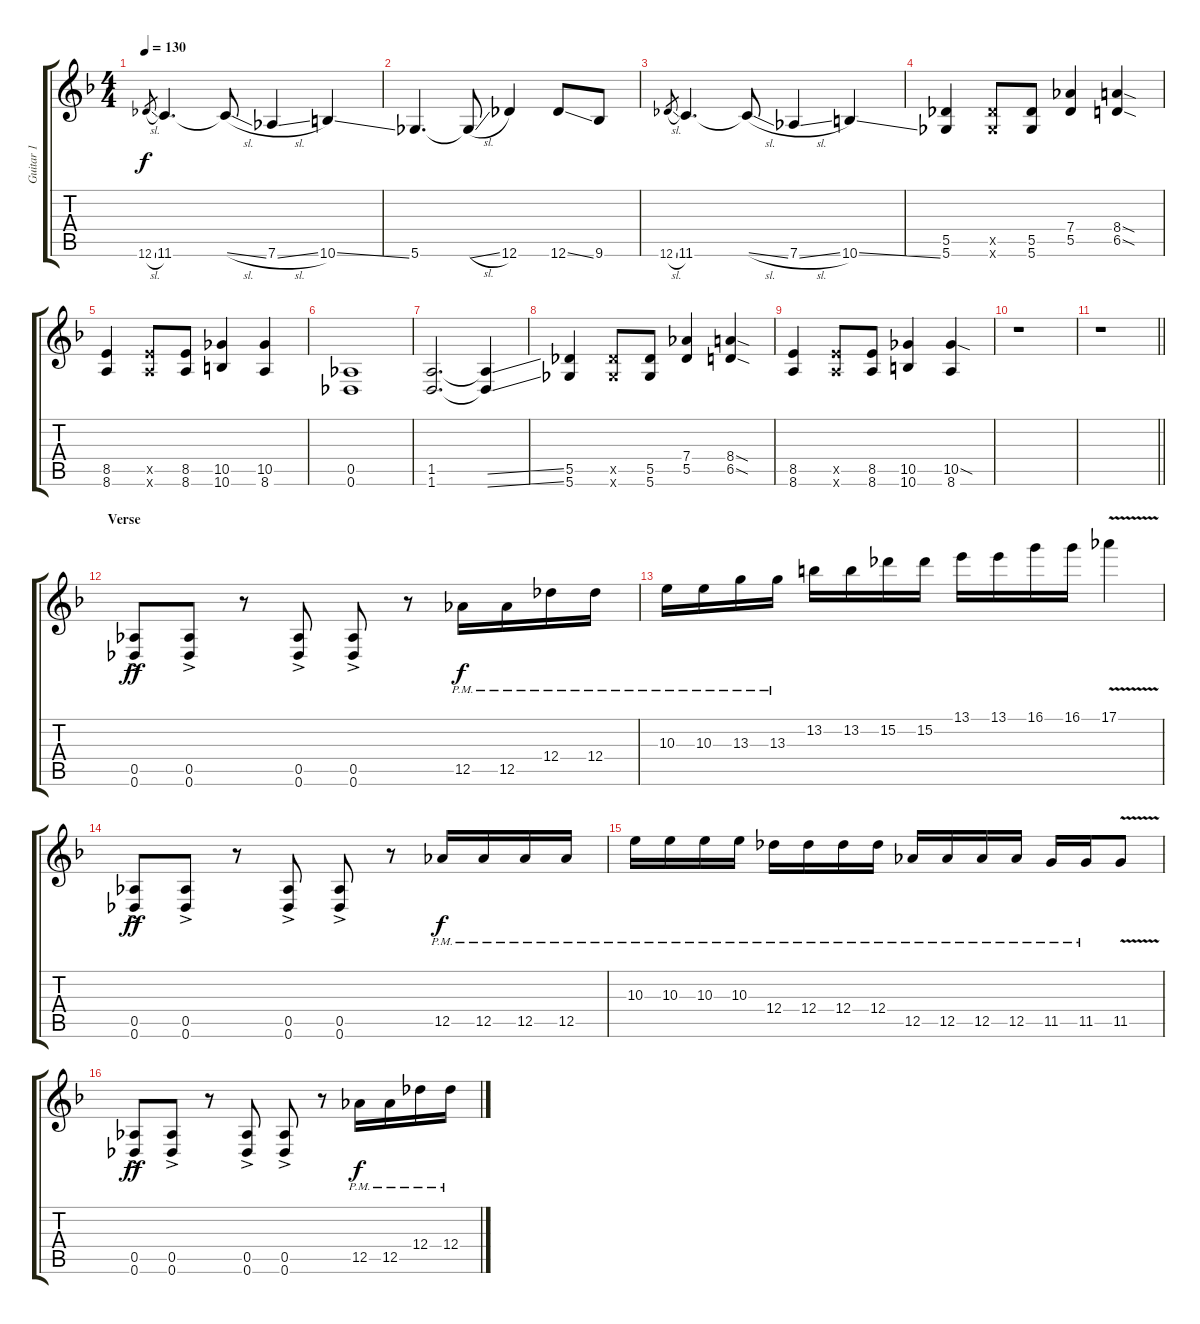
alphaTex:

\track ("Guitar 1" "Guitar 1") {instrument distortionguitar}
\staff {score tabs}
\tuning (Eb4 Bb3 Gb3 Db3 Ab2 Db2) {hide}
\ts (4 4)
\tempo 130
\clef g2
\ks f
12.6{sl}.8{gr dy f} 11.6.4{d} 11.6{sl t}.8 7.6{sl}.4 10.6{ss}.4 |
5.6.4{d} 5.6{sl t}.8 12.6.4 12.6{ss}.8 9.6.8 |
12.6{sl}.8{gr} 11.6.4{d} 11.6{sl t}.8 7.6{sl}.4 10.6{ss}.4 |
(5.5 5.6).4 (5.5{x} 5.6{x}).8 (5.5 5.6).8 (7.4 5.5).4 (8.4{sod} 6.5{sod}).4 |
(8.5 8.6).4 (8.5{x} 8.6{x}).8 (8.5 8.6).8 (10.5 10.6).4 (10.5 8.6).4 |
(0.5 0.6).1 |
(1.5 1.6).2{d} (1.5{ss t} 1.6{ss t}).4 |
(5.5 5.6).4 (5.5{x} 5.6{x}).8 (5.5 5.6).8 (7.4 5.5).4 (8.4{sod} 6.5{sod}).4 |
(8.5 8.6).4 (8.5{x} 8.6{x}).8 (8.5 8.6).8 (10.5 10.6).4 (10.5{sod} 8.6).4 |
r.1 |
\barLineRight lightlight
r.1 |
\section ("" "Verse")
(0.5{ac} 0.6{ac}).8{dy ff} (0.5{ac} 0.6{ac}).8 r.8 (0.5{ac} 0.6{ac}).8 (0.5{ac} 0.6{ac}).8 r.8 12.5{pm}.16{dy f} 12.5{pm}.16 12.4{pm}.16 12.4{pm}.16 |
10.3{pm}.16 10.3{pm}.16 13.3{pm}.16 13.3{pm}.16 13.2.16 13.2.16 15.2.16 15.2.16 13.1.16 13.1.16 16.1.16 16.1.16 17.1{v}.4 |
(0.5{ac} 0.6{ac}).8{dy ff} (0.5{ac} 0.6{ac}).8 r.8 (0.5{ac} 0.6{ac}).8 (0.5{ac} 0.6{ac}).8 r.8 12.5{pm}.16{dy f} 12.5{pm}.16 12.5{pm}.16 12.5{pm}.16 |
10.3{pm}.16 10.3{pm}.16 10.3{pm}.16 10.3{pm}.16 12.4{pm}.16 12.4{pm}.16 12.4{pm}.16 12.4{pm}.16 12.5{pm}.16 12.5{pm}.16 12.5{pm}.16 12.5{pm}.16 11.5{pm}.16 11.5{pm}.16 11.5{v}.8 |
(0.5{ac} 0.6{ac}).8{dy ff} (0.5{ac} 0.6{ac}).8 r.8 (0.5{ac} 0.6{ac}).8 (0.5{ac} 0.6{ac}).8 r.8 12.5{pm}.16{dy f} 12.5{pm}.16 12.4{pm}.16 12.4{pm}.16
